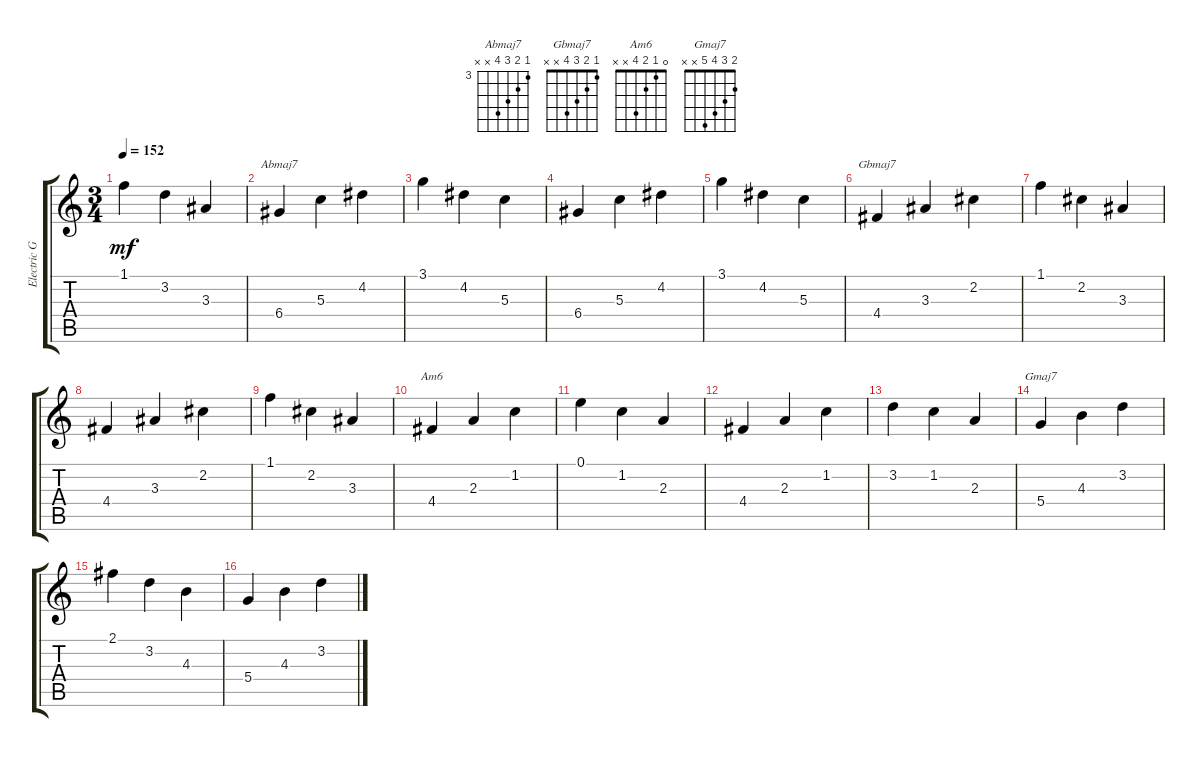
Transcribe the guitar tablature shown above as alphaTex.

\track ("Electric Guitar" "Electric G") {instrument electricguitarclean}
\staff {score tabs}
\tuning (E4 B3 G3 D3 A2 E2) {hide}
\chord ("Abmaj7" 3 4 5 6 x x) {firstfret 3}
\chord ("Gbmaj7" 1 2 3 4 x x)
\chord ("Am6" 0 1 2 4 x x)
\chord ("Gmaj7" 2 3 4 5 x x)
\ts (3 4)
\tempo 152
\clef g2
\ks c
1.1.4{dy mf} 3.2.4 3.3.4 |
6.4.4{ch "Abmaj7"} 5.3.4 4.2.4 |
3.1.4 4.2.4 5.3.4 |
6.4.4 5.3.4 4.2.4 |
3.1.4 4.2.4 5.3.4 |
4.4.4{ch "Gbmaj7"} 3.3.4 2.2.4 |
1.1.4 2.2.4 3.3.4 |
4.4.4 3.3.4 2.2.4 |
1.1.4 2.2.4 3.3.4 |
4.4.4{ch "Am6"} 2.3.4 1.2.4 |
0.1.4 1.2.4 2.3.4 |
4.4.4 2.3.4 1.2.4 |
3.2.4 1.2.4 2.3.4 |
5.4.4{ch "Gmaj7"} 4.3.4 3.2.4 |
2.1.4 3.2.4 4.3.4 |
5.4.4 4.3.4 3.2.4
